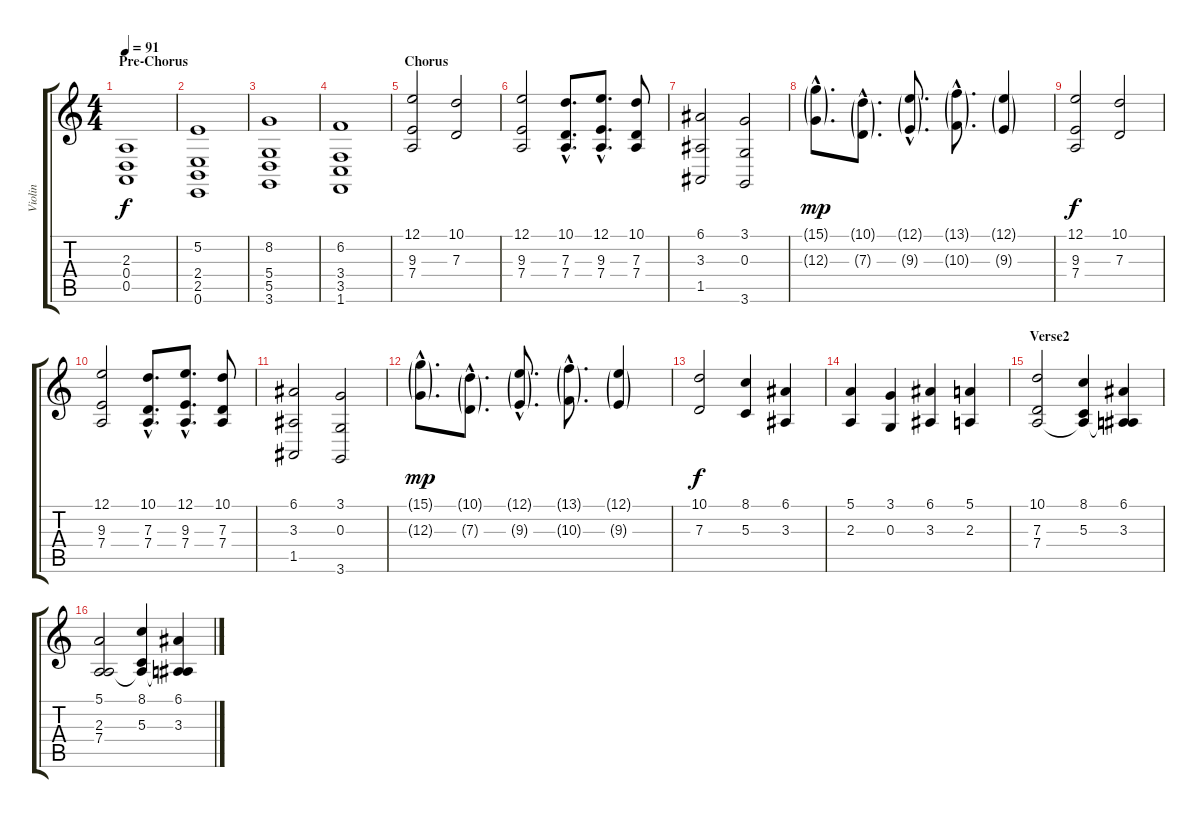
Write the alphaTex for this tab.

\track ("Violin" "Violin") {instrument violin}
\staff {score tabs}
\tuning (E4 B3 G3 D3 A2 E2) {hide}
\ts (4 4)
\section ("" "Pre-Chorus")
\tempo 91
\clef g2
\ks c
(2.3 0.4 0.5).1{dy f volume 16} |
(5.2 2.4 2.5 0.6).1 |
(8.2 5.4 5.5 3.6).1 |
(6.2 3.4 3.5 1.6).1 |
\section ("" "Chorus")
(12.1 9.3 7.4).2 (10.1 7.3).2 |
(12.1 9.3 7.4).2 (10.1{hac} 7.3{hac} 7.4{hac}).8{d} (12.1{hac} 9.3{hac} 7.4{hac}).8{d} (10.1 7.3 7.4).8 |
(6.1 3.3 1.5).2 (3.1 0.3 3.6).2 |
(15.1{g hac} 12.3{g hac}).8{d dy mp} (10.1{g hac} 7.3{g hac}).8{d} (12.1{g hac} 9.3{g hac}).8{d} (13.1{g hac} 10.3{g hac}).8{d} (12.1{g} 9.3{g}).4 |
(12.1 9.3 7.4).2{dy f} (10.1 7.3).2 |
(12.1 9.3 7.4).2 (10.1{hac} 7.3{hac} 7.4{hac}).8{d} (12.1{hac} 9.3{hac} 7.4{hac}).8{d} (10.1 7.3 7.4).8 |
(6.1 3.3 1.5).2 (3.1 0.3 3.6).2 |
(15.1{g hac} 12.3{g hac}).8{d dy mp} (10.1{g hac} 7.3{g hac}).8{d} (12.1{g hac} 9.3{g hac}).8{d} (13.1{g hac} 10.3{g hac}).8{d} (12.1{g} 9.3{g}).4 |
(10.1 7.3).2{dy f} (8.1 5.3).4 (6.1 3.3).4 |
(5.1 2.3).4 (3.1 0.3).4 (6.1 3.3).4 (5.1 2.3).4 |
\section ("" "Verse2")
(10.1 7.3 7.4).2 (8.1 5.3 7.4{t}).4 (6.1 3.3 7.4{t}).4 |
(5.1 2.3 7.4).2 (8.1 5.3 7.4{t}).4 (6.1 3.3 7.4{t}).4
